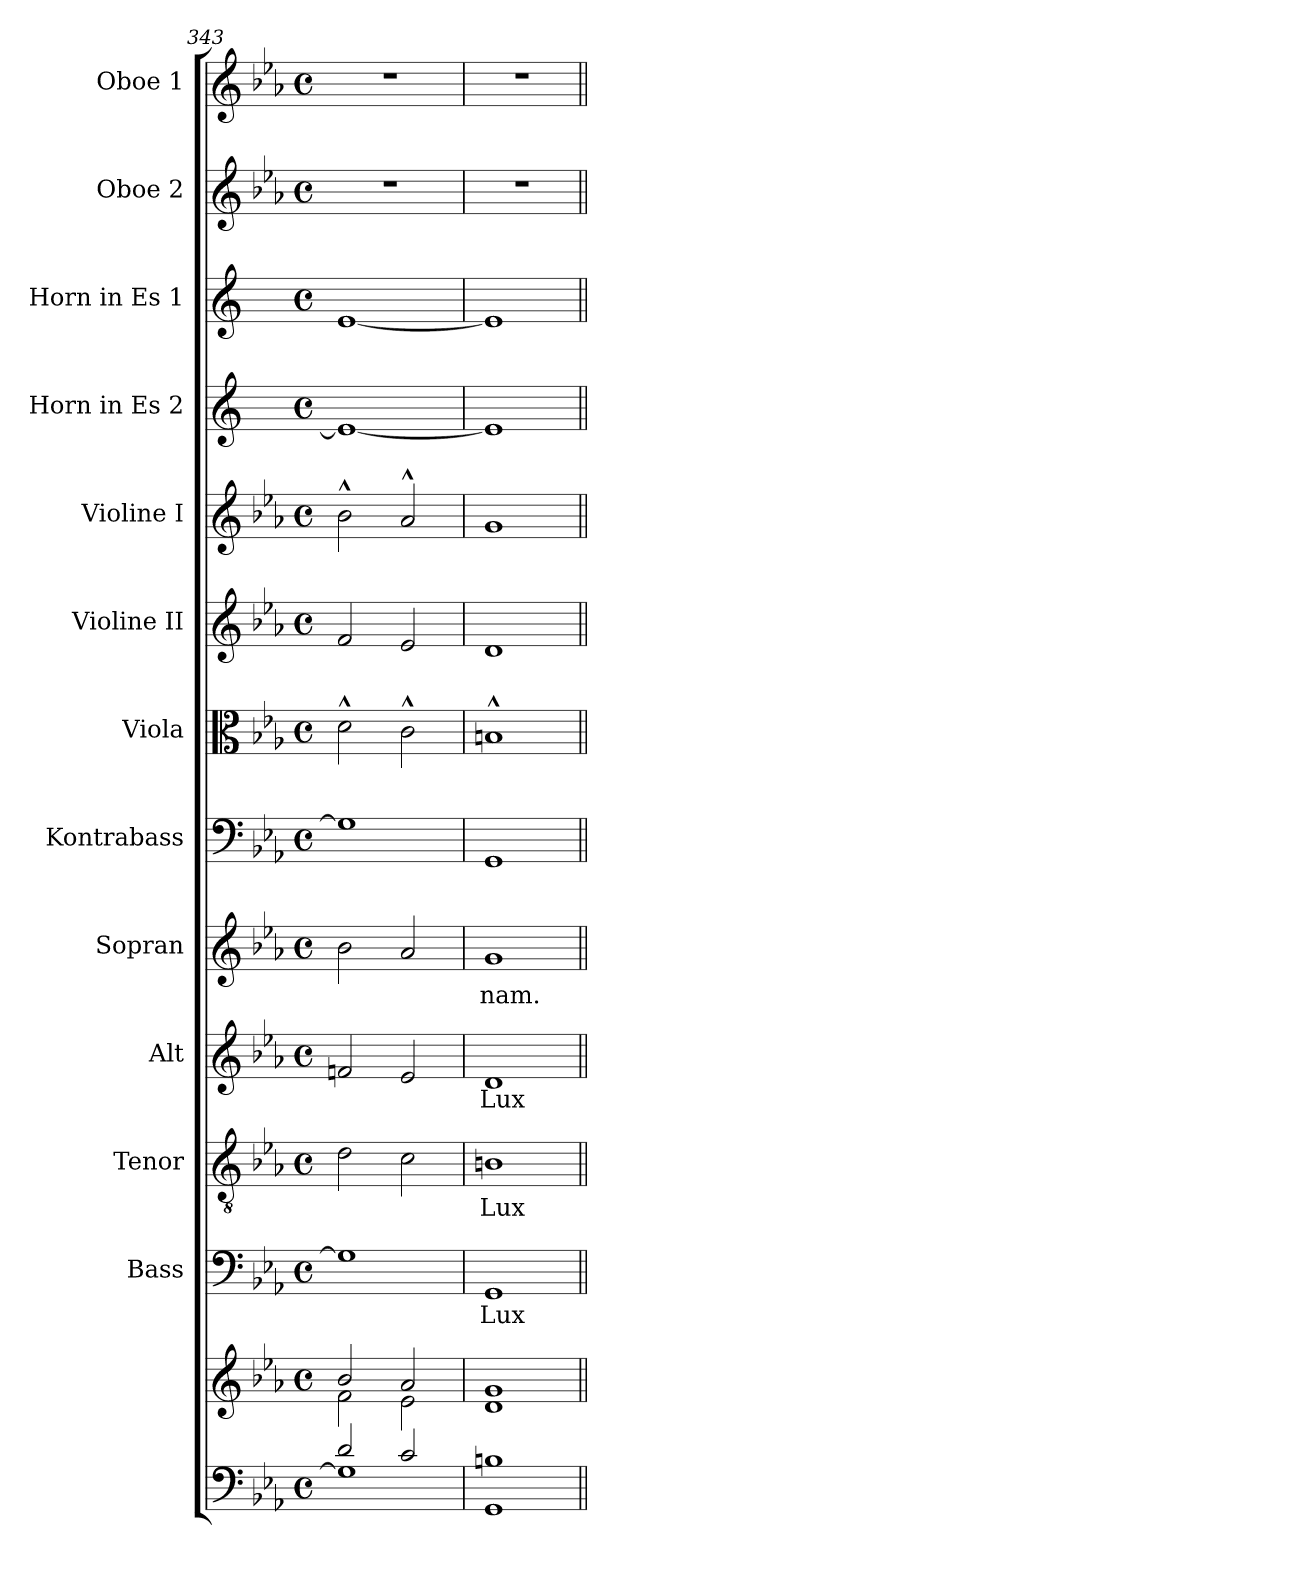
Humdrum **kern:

**kern	**kern	**kern	**text	**kern	**text	**kern	**text	**kern	**text	**kern	**kern	**kern	**kern	**kern	**kern	**kern	**kern
*part13	*part13	*part12	*part12	*part11	*part11	*part10	*part10	*part9	*part9	*part8	*part7	*part6	*part5	*part4	*part3	*part2	*part1
*staff14	*staff13	*staff12	*staff12	*staff11	*staff11	*staff10	*staff10	*staff9	*staff9	*staff8	*staff7	*staff6	*staff5	*staff4	*staff3	*staff2	*staff1
*	*	*I"Bass	*	*I"Tenor	*	*I"Alt	*	*I"Sopran	*	*I"Kontrabass	*I"Viola	*I"Violine II	*I"Violine I	*I"Horn in Es 2	*I"Horn in Es 1	*I"Oboe 2	*I"Oboe 1
*	*	*I'B.	*	*I'T.	*	*I'A.	*	*I'S.	*	*I'Kb.	*I'Vla.	*I'Vl. II	*I'Vl. I	*I'Hr. 2	*I'Hr. 1	*I'Ob. 2	*I'Ob. 1
*clefF4	*clefG2	*clefF4	*	*clefGv2	*	*clefG2	*	*clefG2	*	*clefF4	*clefC3	*clefG2	*clefG2	*clefG2	*clefG2	*clefG2	*clefG2
*	*	*	*	*	*	*	*	*	*	*ITrd7c12	*	*	*	*ITrd5c9	*ITrd5c9	*	*
*k[b-e-a-]	*k[b-e-a-]	*k[b-e-a-]	*	*k[b-e-a-]	*	*k[b-e-a-]	*	*k[b-e-a-]	*	*k[b-e-a-]	*k[b-e-a-]	*k[b-e-a-]	*k[b-e-a-]	*k[b-e-a-]	*k[b-e-a-]	*k[b-e-a-]	*k[b-e-a-]
*E-:	*E-:	*E-:	*	*E-:	*	*E-:	*	*E-:	*	*E-:	*E-:	*E-:	*E-:	*E-:	*E-:	*E-:	*E-:
*M4/4	*M4/4	*M4/4	*	*M4/4	*	*M4/4	*	*M4/4	*	*M4/4	*M4/4	*M4/4	*M4/4	*M4/4	*M4/4	*M4/4	*M4/4
*met(c)	*met(c)	*met(c)	*	*met(c)	*	*met(c)	*	*met(c)	*	*met(c)	*met(c)	*met(c)	*met(c)	*met(c)	*met(c)	*met(c)	*met(c)
=343	=343	=343	=343	=343	=343	=343	=343	=343	=343	=343	=343	=343	=343	=343	=343	=343	=343
*^	*^	*	*	*	*	*	*	*	*	*	*	*	*	*	*	*	*
2d/	1G]	2b-/	2f\	1G]	.	2d\	.	2fn/	.	2b-\	.	1GG]	2d^^>\	2f/	2b-^^>\	1G_	[1G	1r	1r
2c/	.	2a-/	2e-\	.	.	2c\	.	2e-/	.	2a-/	.	.	2c^^>\	2e-/	2a-^^>/	.	.	.	.
=344	=344	=344	=344	=344	=344	=344	=344	=344	=344	=344	=344	=344	=344	=344	=344	=344	=344	=344	=344
!	!	!	!	!	!LO:LY:b	!	!LO:LY:b	!	!LO:LY:b	!	!LO:LY:b	!	!	!	!	!	!	!	!
1Bn	1GG	1g	1d	1GG	Lux	1Bn	Lux	1d	Lux	1g	-nam.	1GGG	1Bn^^>	1d	1g	1G]	1G]	1r	1r
*v	*v	*	*	*	*	*	*	*	*	*	*	*	*	*	*	*	*	*	*
*	*v	*v	*	*	*	*	*	*	*	*	*	*	*	*	*	*	*	*
=||	=||	=||	=||	=||	=||	=||	=||	=||	=||	=||	=||	=||	=||	=||	=||	=||	=||
*-	*-	*-	*-	*-	*-	*-	*-	*-	*-	*-	*-	*-	*-	*-	*-	*-	*-
